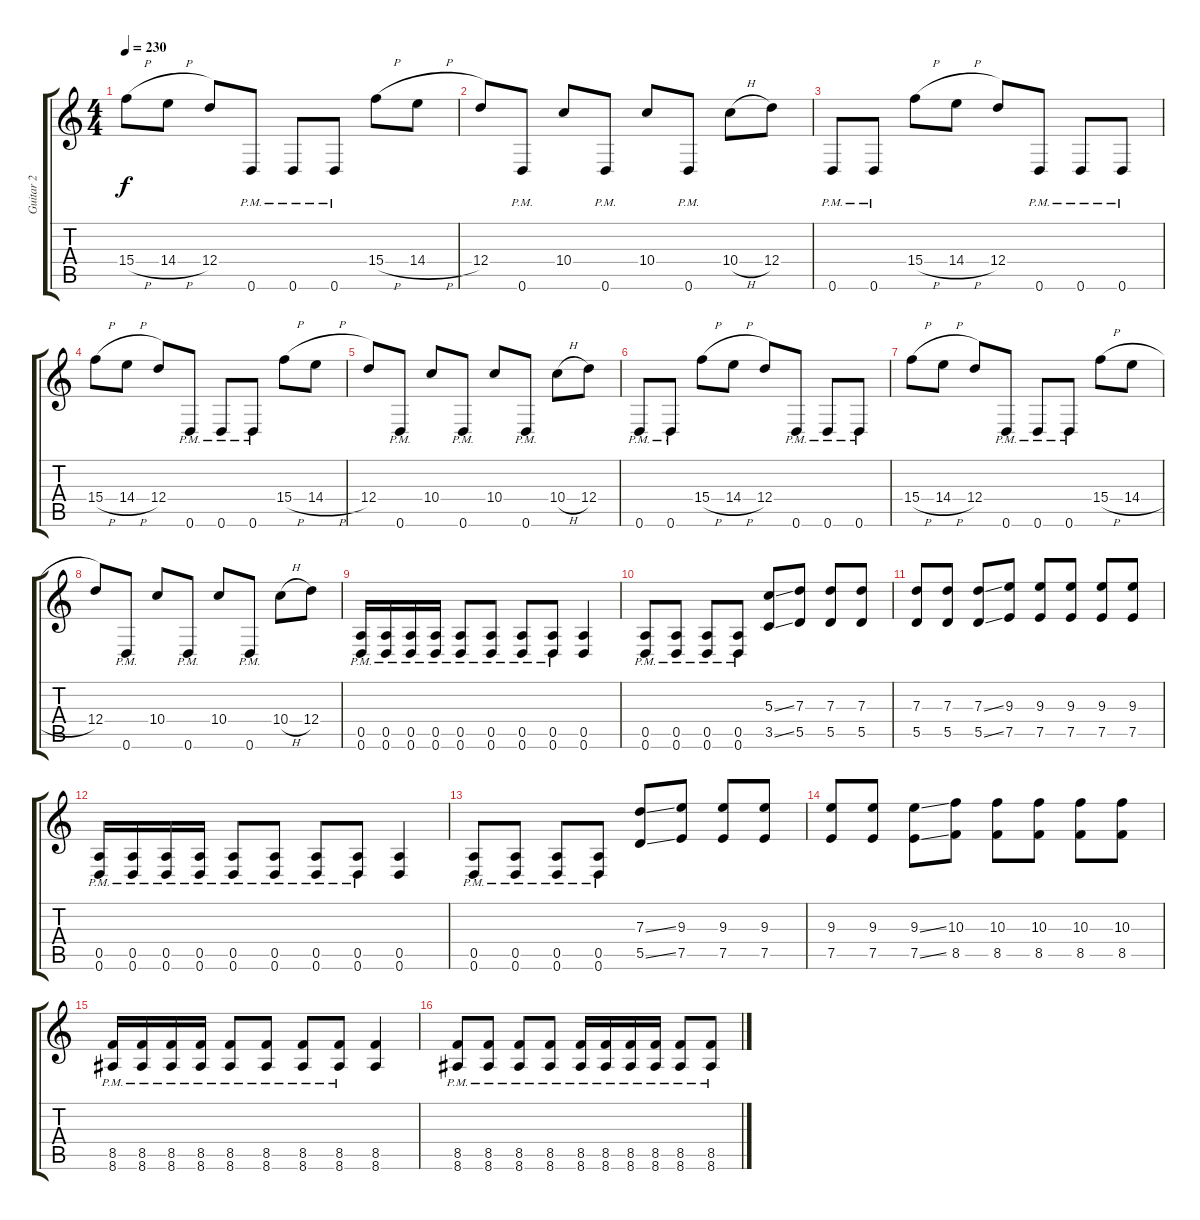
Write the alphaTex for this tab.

\track ("Guitar 2" "Guitar 2") {instrument distortionguitar}
\staff {score tabs}
\tuning (E4 B3 G3 D3 A2 D2) {hide}
\ts (4 4)
\tempo 230
\clef g2
\ks c
15.4{h}.8{dy f} 14.4{h}.8 12.4.8 0.6{pm}.8 0.6{pm}.8 0.6{pm}.8 15.4{h}.8 14.4{h}.8 |
12.4.8 0.6{pm}.8 10.4.8 0.6{pm}.8 10.4.8 0.6{pm}.8 10.4{h}.8 12.4.8 |
0.6{pm}.8 0.6{pm}.8 15.4{h}.8 14.4{h}.8 12.4.8 0.6{pm}.8 0.6{pm}.8 0.6{pm}.8 |
15.4{h}.8 14.4{h}.8 12.4.8 0.6{pm}.8 0.6{pm}.8 0.6{pm}.8 15.4{h}.8 14.4{h}.8 |
12.4.8 0.6{pm}.8 10.4.8 0.6{pm}.8 10.4.8 0.6{pm}.8 10.4{h}.8 12.4.8 |
0.6{pm}.8 0.6{pm}.8 15.4{h}.8 14.4{h}.8 12.4.8 0.6{pm}.8 0.6{pm}.8 0.6{pm}.8 |
15.4{h}.8 14.4{h}.8 12.4.8 0.6{pm}.8 0.6{pm}.8 0.6{pm}.8 15.4{h}.8 14.4{h}.8 |
12.4.8 0.6{pm}.8 10.4.8 0.6{pm}.8 10.4.8 0.6{pm}.8 10.4{h}.8 12.4.8 |
(0.5{pm} 0.6{pm}).16 (0.5{pm} 0.6{pm}).16 (0.5{pm} 0.6{pm}).16 (0.5{pm} 0.6{pm}).16 (0.5{pm} 0.6{pm}).8 (0.5{pm} 0.6{pm}).8 (0.5{pm} 0.6{pm}).8 (0.5{pm} 0.6{pm}).8 (0.5 0.6).4 |
(0.5{pm} 0.6{pm}).8 (0.5{pm} 0.6{pm}).8 (0.5{pm} 0.6{pm}).8 (0.5{pm} 0.6{pm}).8 (5.3{ss} 3.5{ss}).8 (7.3 5.5).8 (7.3 5.5).8 (7.3 5.5).8 |
(7.3 5.5).8 (7.3 5.5).8 (7.3{ss} 5.5{ss}).8 (9.3 7.5).8 (9.3 7.5).8 (9.3 7.5).8 (9.3 7.5).8 (9.3 7.5).8 |
(0.5{pm} 0.6{pm}).16 (0.5{pm} 0.6{pm}).16 (0.5{pm} 0.6{pm}).16 (0.5{pm} 0.6{pm}).16 (0.5{pm} 0.6{pm}).8 (0.5{pm} 0.6{pm}).8 (0.5{pm} 0.6{pm}).8 (0.5{pm} 0.6{pm}).8 (0.5 0.6).4 |
(0.5{pm} 0.6{pm}).8 (0.5{pm} 0.6{pm}).8 (0.5{pm} 0.6{pm}).8 (0.5{pm} 0.6{pm}).8 (7.3{ss} 5.5{ss}).8 (9.3 7.5).8 (9.3 7.5).8 (9.3 7.5).8 |
(9.3 7.5).8 (9.3 7.5).8 (9.3{ss} 7.5{ss}).8 (10.3 8.5).8 (10.3 8.5).8 (10.3 8.5).8 (10.3 8.5).8 (10.3 8.5).8 |
(8.5{pm} 8.6{pm}).16 (8.5{pm} 8.6{pm}).16 (8.5{pm} 8.6{pm}).16 (8.5{pm} 8.6{pm}).16 (8.5{pm} 8.6{pm}).8 (8.5{pm} 8.6{pm}).8 (8.5{pm} 8.6{pm}).8 (8.5{pm} 8.6{pm}).8 (8.5 8.6).4 |
(8.5{pm} 8.6{pm}).8 (8.5{pm} 8.6{pm}).8 (8.5{pm} 8.6{pm}).8 (8.5{pm} 8.6{pm}).8 (8.5{pm} 8.6{pm}).16 (8.5{pm} 8.6{pm}).16 (8.5{pm} 8.6{pm}).16 (8.5{pm} 8.6{pm}).16 (8.5{pm} 8.6{pm}).8 (8.5{pm} 8.6{pm}).8
